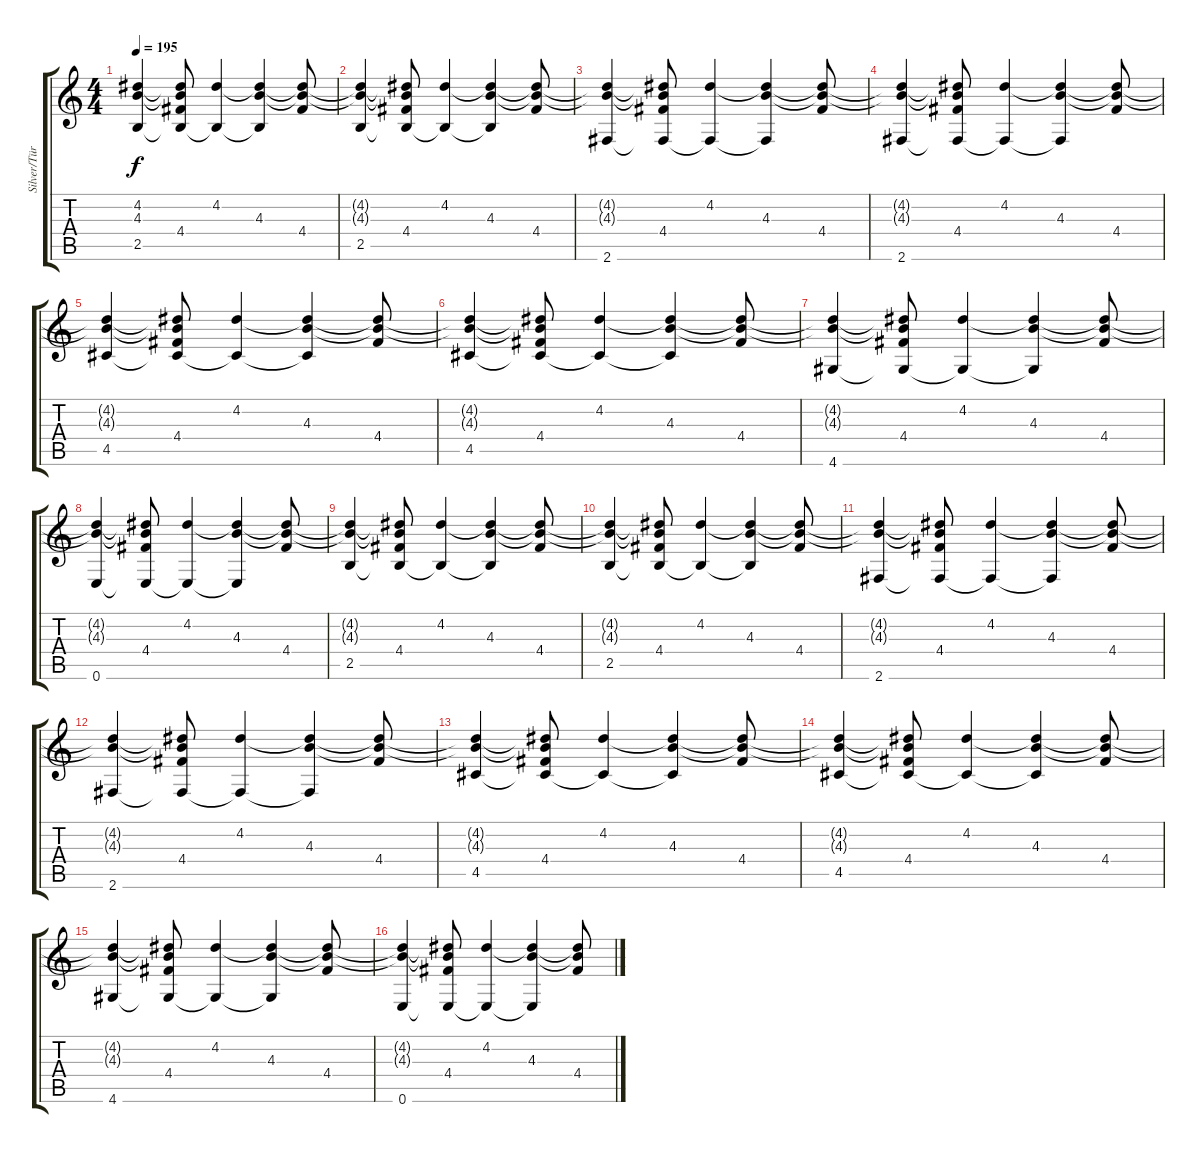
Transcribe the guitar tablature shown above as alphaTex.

\track ("Silver/Türk" "Silver/Tür") {instrument electricguitarclean}
\staff {score tabs}
\tuning (E4 B3 G3 D3 A2 E2) {hide}
\ts (4 4)
\tempo 195
\clef g2
\ks c
(4.2{t} 4.3{t} 2.5).4{dy f} (4.2{t} 4.3{t} 4.4 2.5{t}).8 (4.2 2.5{t}).4 (4.2{t} 4.3 2.5{t}).4 (4.2{t} 4.3{t} 4.4).8 |
(4.2{t} 4.3{t} 2.5).4 (4.2{t} 4.3{t} 4.4 2.5{t}).8 (4.2 2.5{t}).4 (4.2{t} 4.3 2.5{t}).4 (4.2{t} 4.3{t} 4.4).8 |
(4.2{t} 4.3{t} 2.6).4 (4.2{t} 4.3{t} 4.4 2.6{t}).8 (4.2 2.6{t}).4 (4.2{t} 4.3 2.6{t}).4 (4.2{t} 4.3{t} 4.4).8 |
(4.2{t} 4.3{t} 2.6).4 (4.2{t} 4.3{t} 4.4 2.6{t}).8 (4.2 2.6{t}).4 (4.2{t} 4.3 2.6{t}).4 (4.2{t} 4.3{t} 4.4).8 |
(4.2{t} 4.3{t} 4.5).4 (4.2{t} 4.3{t} 4.4 4.5{t}).8 (4.2 4.5{t}).4 (4.2{t} 4.3 4.5{t}).4 (4.2{t} 4.3{t} 4.4).8 |
(4.2{t} 4.3{t} 4.5).4 (4.2{t} 4.3{t} 4.4 4.5{t}).8 (4.2 4.5{t}).4 (4.2{t} 4.3 4.5{t}).4 (4.2{t} 4.3{t} 4.4).8 |
(4.2{t} 4.3{t} 4.6).4 (4.2{t} 4.3{t} 4.4 4.6{t}).8 (4.2 4.6{t}).4 (4.2{t} 4.3 4.6{t}).4 (4.2{t} 4.3{t} 4.4).8 |
(4.2{t} 4.3{t} 0.6).4 (4.2{t} 4.3{t} 4.4 0.6{t}).8 (4.2 0.6{t}).4 (4.2{t} 4.3 0.6{t}).4 (4.2{t} 4.3{t} 4.4).8 |
(4.2{t} 4.3{t} 2.5).4 (4.2{t} 4.3{t} 4.4 2.5{t}).8 (4.2 2.5{t}).4 (4.2{t} 4.3 2.5{t}).4 (4.2{t} 4.3{t} 4.4).8 |
(4.2{t} 4.3{t} 2.5).4 (4.2{t} 4.3{t} 4.4 2.5{t}).8 (4.2 2.5{t}).4 (4.2{t} 4.3 2.5{t}).4 (4.2{t} 4.3{t} 4.4).8 |
(4.2{t} 4.3{t} 2.6).4 (4.2{t} 4.3{t} 4.4 2.6{t}).8 (4.2 2.6{t}).4 (4.2{t} 4.3 2.6{t}).4 (4.2{t} 4.3{t} 4.4).8 |
(4.2{t} 4.3{t} 2.6).4 (4.2{t} 4.3{t} 4.4 2.6{t}).8 (4.2 2.6{t}).4 (4.2{t} 4.3 2.6{t}).4 (4.2{t} 4.3{t} 4.4).8 |
(4.2{t} 4.3{t} 4.5).4 (4.2{t} 4.3{t} 4.4 4.5{t}).8 (4.2 4.5{t}).4 (4.2{t} 4.3 4.5{t}).4 (4.2{t} 4.3{t} 4.4).8 |
(4.2{t} 4.3{t} 4.5).4 (4.2{t} 4.3{t} 4.4 4.5{t}).8 (4.2 4.5{t}).4 (4.2{t} 4.3 4.5{t}).4 (4.2{t} 4.3{t} 4.4).8 |
(4.2{t} 4.3{t} 4.6).4 (4.2{t} 4.3{t} 4.4 4.6{t}).8 (4.2 4.6{t}).4 (4.2{t} 4.3 4.6{t}).4 (4.2{t} 4.3{t} 4.4).8 |
(4.2{t} 4.3{t} 0.6).4 (4.2{t} 4.3{t} 4.4 0.6{t}).8 (4.2 0.6{t}).4 (4.2{t} 4.3 0.6{t}).4 (4.2{t} 4.3{t} 4.4).8
